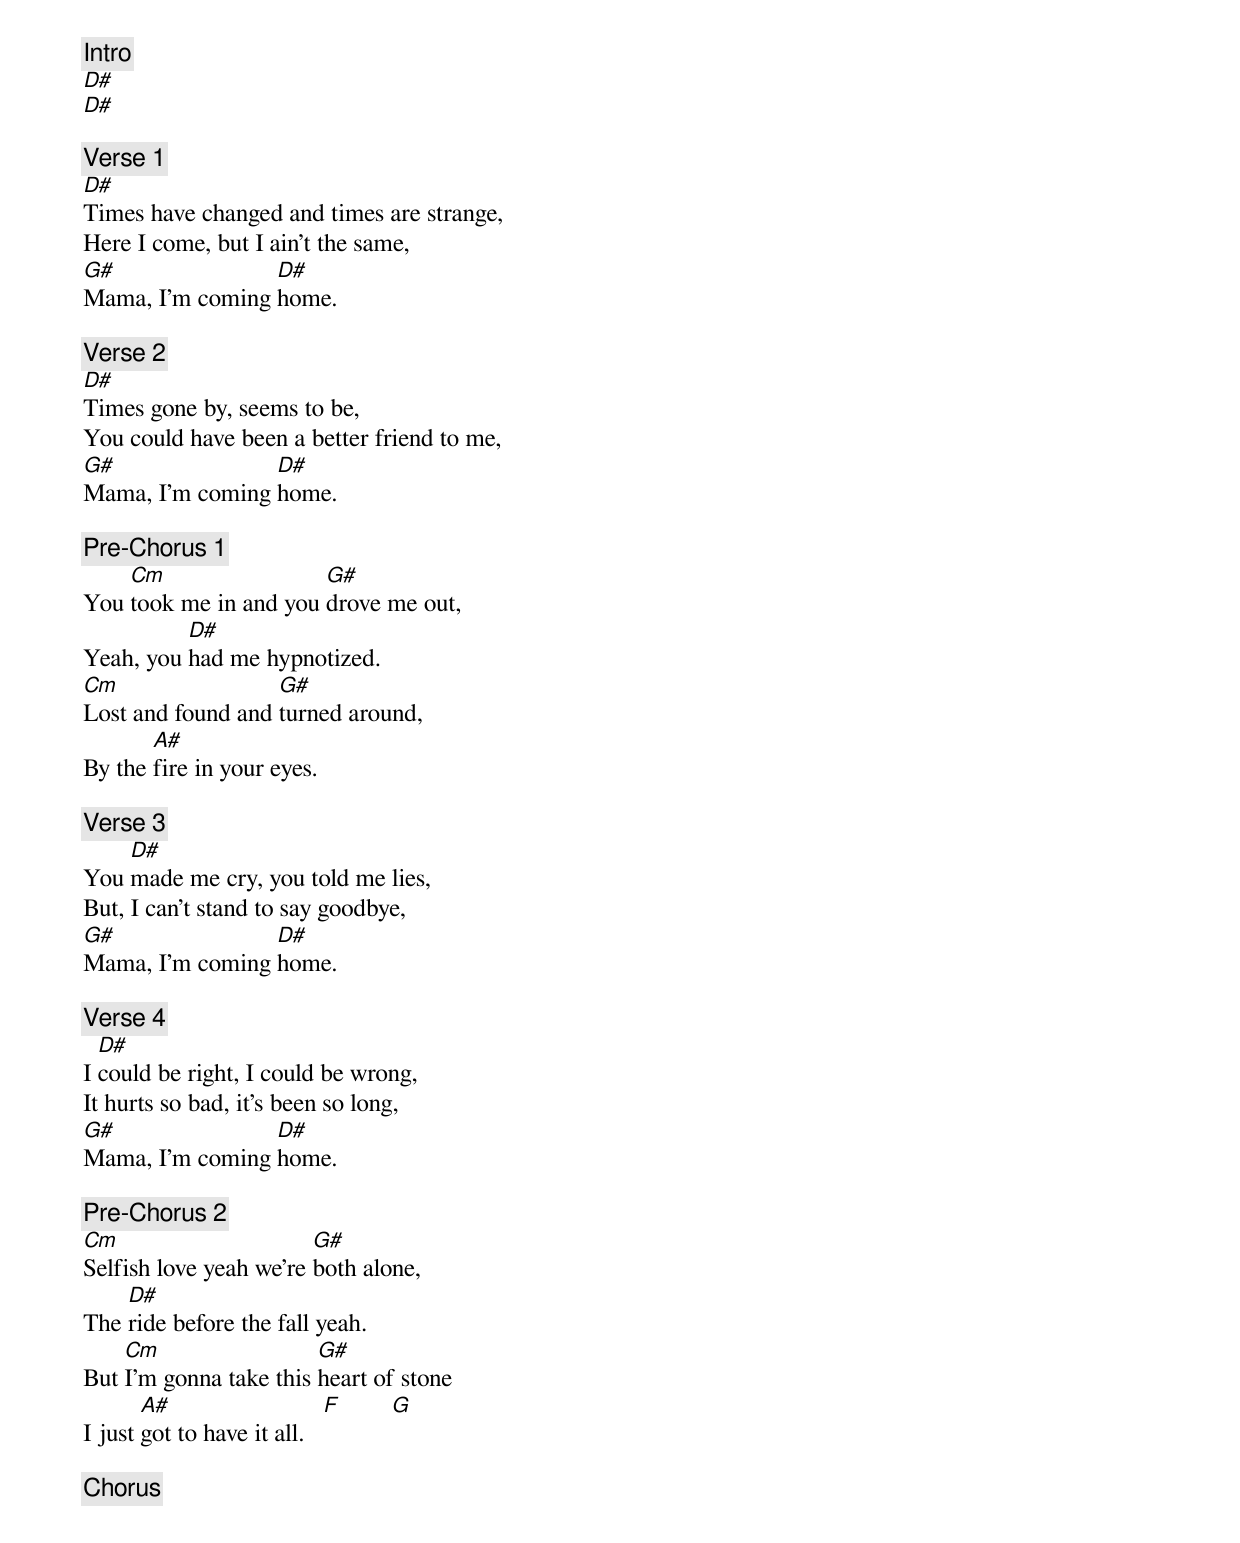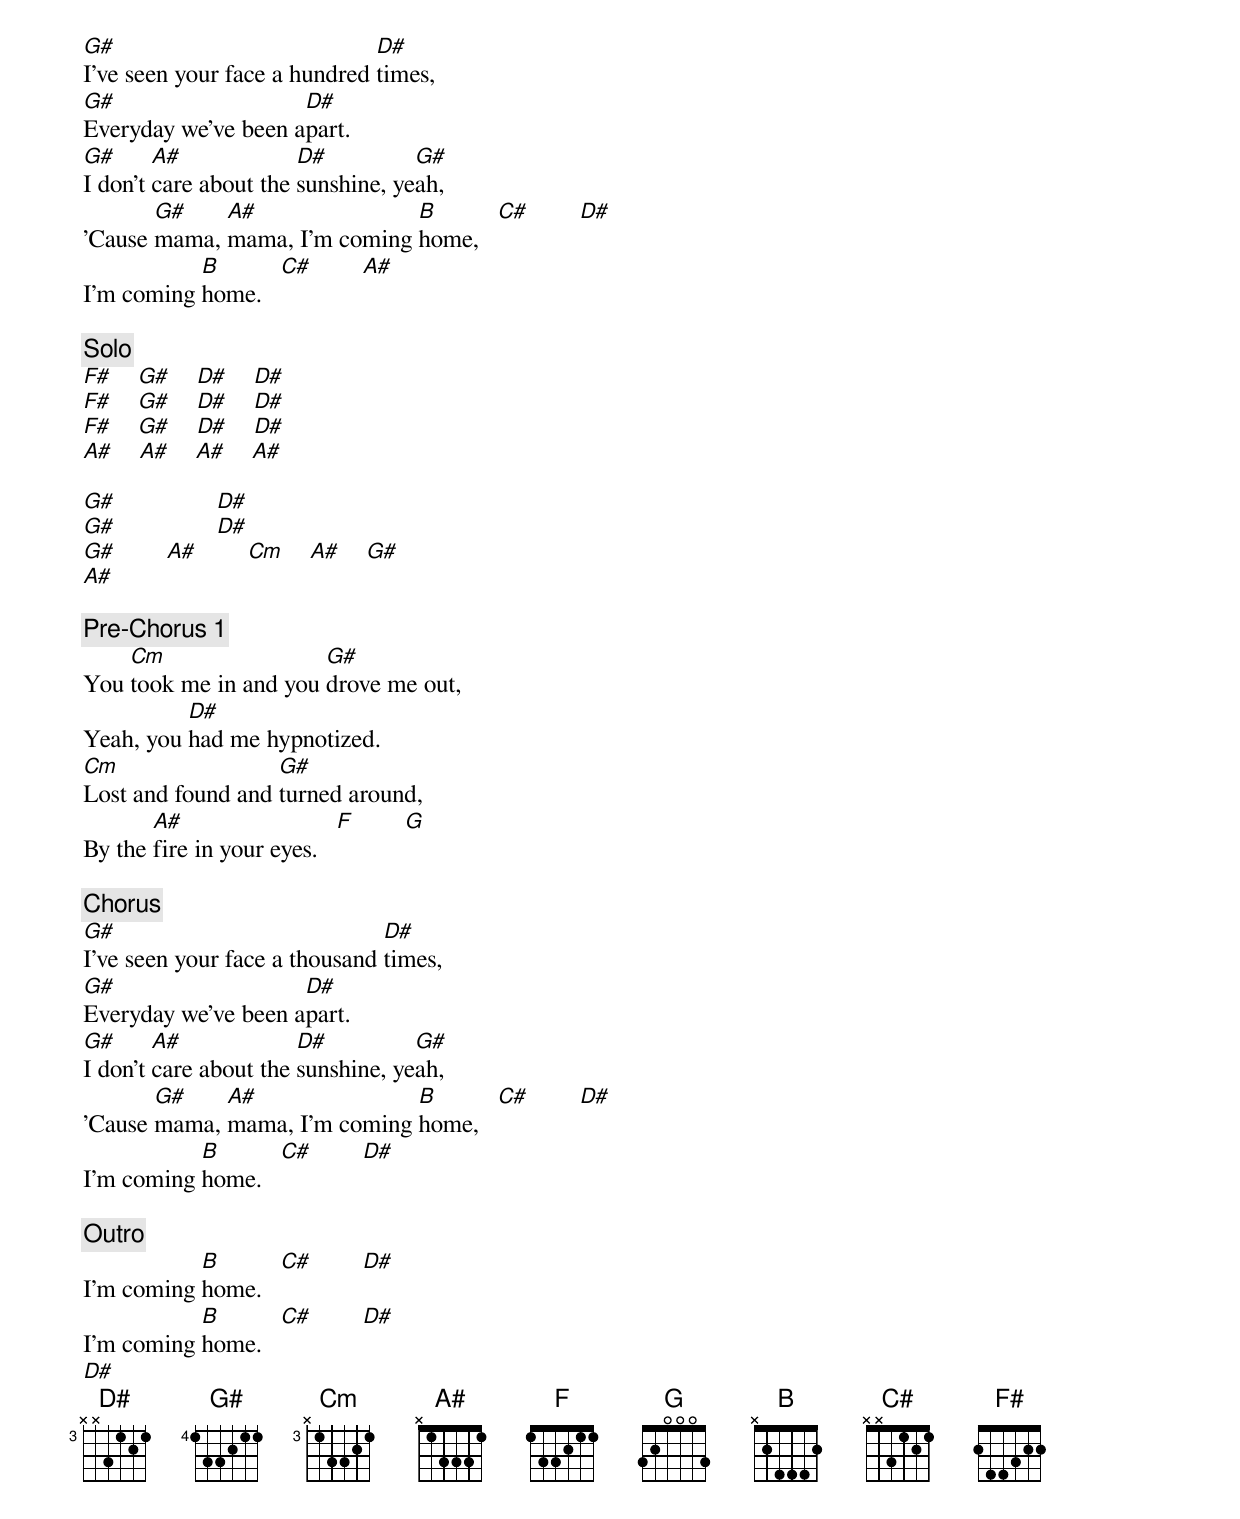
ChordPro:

{c: Intro}
[D#]
[D#]

{c: Verse 1}
[D#]Times have changed and times are strange,
Here I come, but I ain't the same,
[G#]Mama, I'm coming [D#]home.

{c: Verse 2}
[D#]Times gone by, seems to be,
You could have been a better friend to me,
[G#]Mama, I'm coming [D#]home.

{c: Pre-Chorus 1}
You [Cm]took me in and you [G#]drove me out,
Yeah, you [D#]had me hypnotized.
[Cm]Lost and found and [G#]turned around,
By the [A#]fire in your eyes.

{c: Verse 3}
You [D#]made me cry, you told me lies,
But, I can't stand to say goodbye,
[G#]Mama, I'm coming [D#]home.

{c: Verse 4}
I [D#]could be right, I could be wrong,
It hurts so bad, it's been so long,
[G#]Mama, I'm coming [D#]home.

{c: Pre-Chorus 2}
[Cm]Selfish love yeah we're [G#]both alone,
The [D#]ride before the fall yeah.
But [Cm]I'm gonna take this [G#]heart of stone
I just [A#]got to have it all.   [F]        [G]

{c: Chorus}
[G#]I've seen your face a hundred [D#]times,
[G#]Everyday we've been a[D#]part.
[G#]I don't [A#]care about the [D#]sunshine, ye[G#]ah,
'Cause [G#]mama, [A#]mama, I'm coming [B]home,   [C#]        [D#]
I'm coming [B]home.   [C#]        [A#]

{c: Solo}
[F#]    [G#]    [D#]    [D#]
[F#]    [G#]    [D#]    [D#]
[F#]    [G#]    [D#]    [D#]
[A#]    [A#]    [A#]    [A#]

[G#]                [D#]
[G#]                [D#]
[G#]        [A#]        [Cm]    [A#]    [G#]
[A#]

{c: Pre-Chorus 1}
You [Cm]took me in and you [G#]drove me out,
Yeah, you [D#]had me hypnotized.
[Cm]Lost and found and [G#]turned around,
By the [A#]fire in your eyes.   [F]        [G]

{c: Chorus}
[G#]I've seen your face a thousand [D#]times,
[G#]Everyday we've been a[D#]part.
[G#]I don't [A#]care about the [D#]sunshine, ye[G#]ah,
'Cause [G#]mama, [A#]mama, I'm coming [B]home,   [C#]        [D#]
I'm coming [B]home.   [C#]        [D#]

{c: Outro}
I'm coming [B]home.   [C#]        [D#]
I'm coming [B]home.   [C#]        [D#]
[D#]
